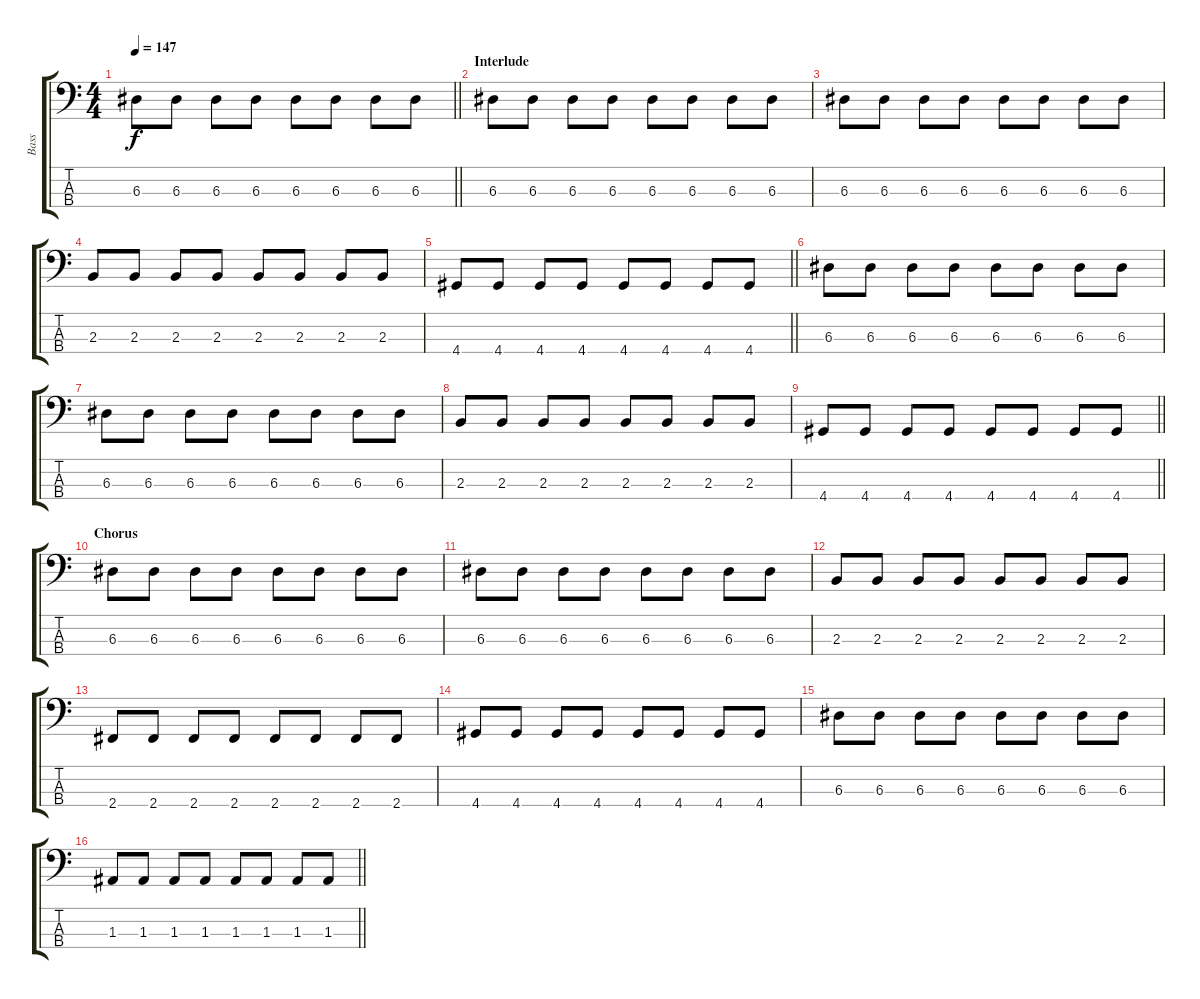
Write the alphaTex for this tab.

\track ("Bass" "Bass") {instrument electricbasspick}
\staff {score tabs}
\tuning (G2 D2 A1 E1) {hide}
\ts (4 4)
\tempo 147
\clef f4
\barLineRight lightlight
\ks c
6.3.8{dy f} 6.3.8 6.3.8 6.3.8 6.3.8 6.3.8 6.3.8 6.3.8 |
\section ("" "Interlude")
6.3.8 6.3.8 6.3.8 6.3.8 6.3.8 6.3.8 6.3.8 6.3.8 |
6.3.8 6.3.8 6.3.8 6.3.8 6.3.8 6.3.8 6.3.8 6.3.8 |
2.3.8 2.3.8 2.3.8 2.3.8 2.3.8 2.3.8 2.3.8 2.3.8 |
\barLineRight lightlight
4.4.8 4.4.8 4.4.8 4.4.8 4.4.8 4.4.8 4.4.8 4.4.8 |
6.3.8 6.3.8 6.3.8 6.3.8 6.3.8 6.3.8 6.3.8 6.3.8 |
6.3.8 6.3.8 6.3.8 6.3.8 6.3.8 6.3.8 6.3.8 6.3.8 |
2.3.8 2.3.8 2.3.8 2.3.8 2.3.8 2.3.8 2.3.8 2.3.8 |
\barLineRight lightlight
4.4.8 4.4.8 4.4.8 4.4.8 4.4.8 4.4.8 4.4.8 4.4.8 |
\section ("" "Chorus")
6.3.8 6.3.8 6.3.8 6.3.8 6.3.8 6.3.8 6.3.8 6.3.8 |
6.3.8 6.3.8 6.3.8 6.3.8 6.3.8 6.3.8 6.3.8 6.3.8 |
2.3.8 2.3.8 2.3.8 2.3.8 2.3.8 2.3.8 2.3.8 2.3.8 |
2.4.8 2.4.8 2.4.8 2.4.8 2.4.8 2.4.8 2.4.8 2.4.8 |
4.4.8 4.4.8 4.4.8 4.4.8 4.4.8 4.4.8 4.4.8 4.4.8 |
6.3.8 6.3.8 6.3.8 6.3.8 6.3.8 6.3.8 6.3.8 6.3.8 |
\barLineRight lightlight
1.3.8 1.3.8 1.3.8 1.3.8 1.3.8 1.3.8 1.3.8 1.3.8
